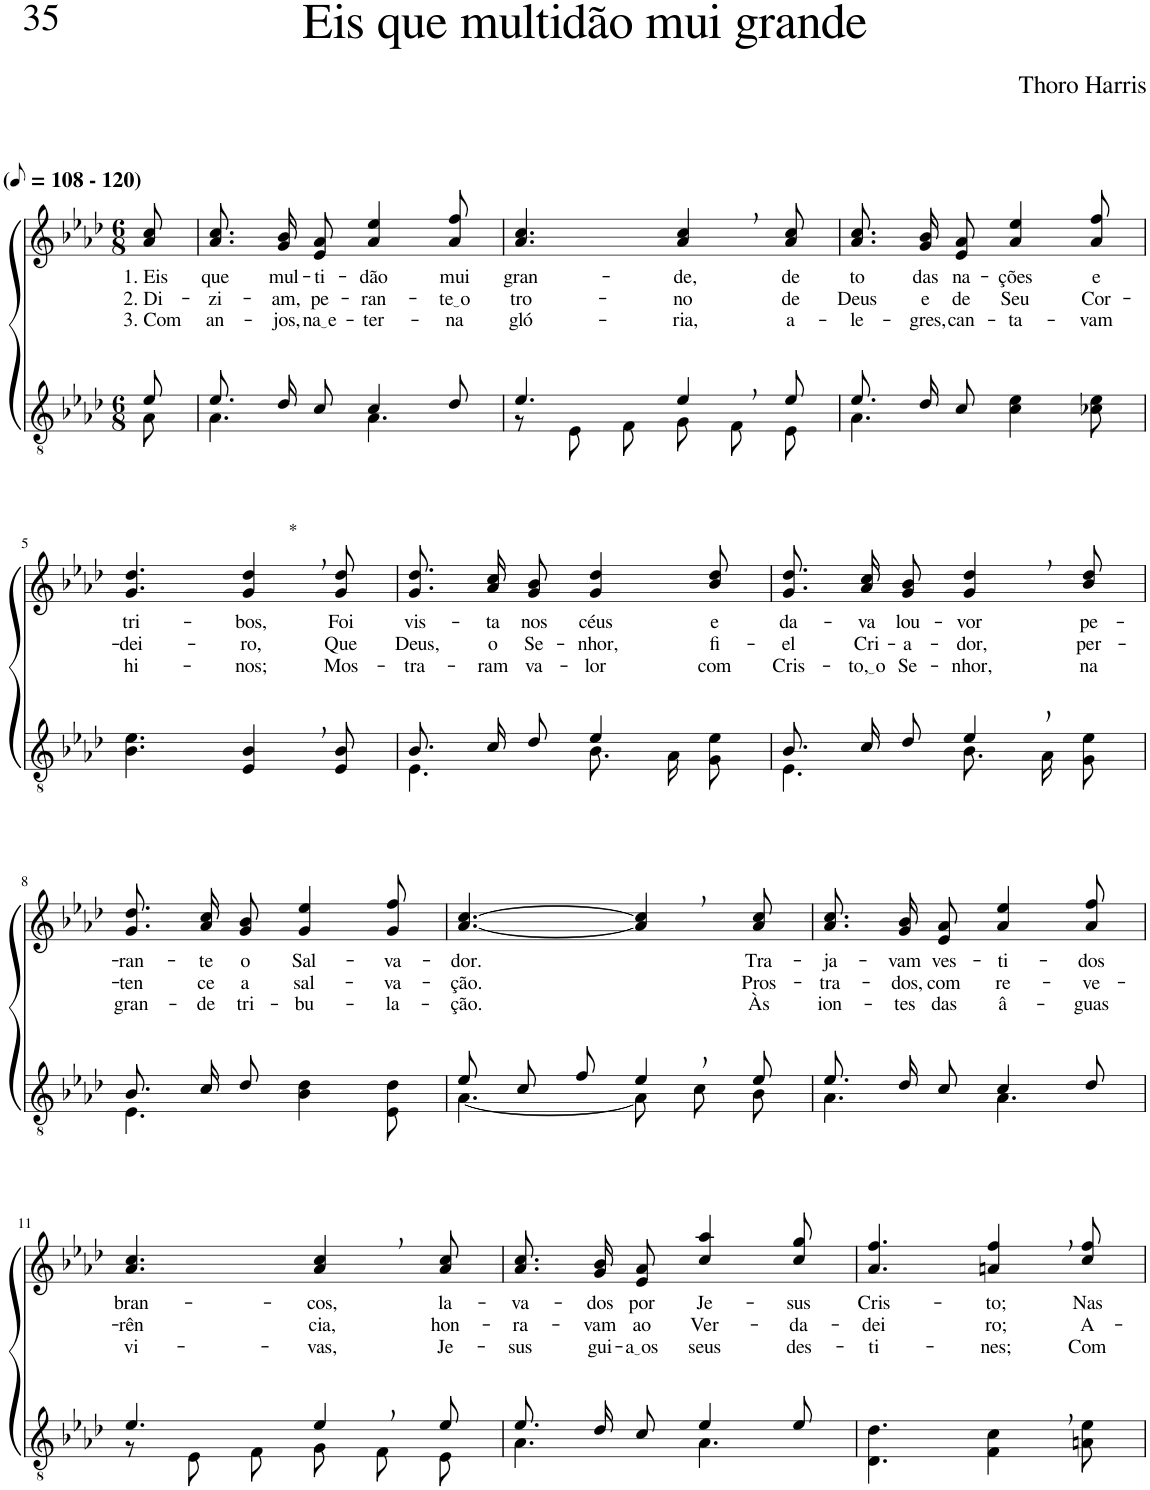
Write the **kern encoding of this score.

**kern	**kern	**text	**text	**text
*part2	*part1	*part1	*part1	*part1
*staff2	*staff1	*staff1	*staff1	*staff1
*I"Parte III e IV	*I"Parte I e II	*	*	*
*clefGv2	*clefG2	*	*	*
*Trd3c5	*Trd3c5	*	*	*
*k[b-e-a-d-]	*k[b-e-a-d-]	*	*	*
*M6/8	*M6/8	*	*	*
*MM54	*MM54	*	*	*
=1	=1	=1	=1	=1
*^	*	*	*	*
!	!	!LO:TX:a:B:t=(	!	!	!
!	!	!LO:TX:a:B:t=- 120)	!	!	!
!	!	!	!LO:LY:b	!LO:LY:b	!LO:LY:b
8e-/	8A-\	8a-/ 8cc/	1. Eis	2. Di-	3. Com
=2	=2	=2	=2	=2	=2
!	!	!	!LO:LY:b	!LO:LY:b	!LO:LY:b
8.e-/L	4.A-\	8.a-/ 8.cc/L	que	-zi-	an-
!	!	!	!LO:LY:b	!LO:LY:b	!LO:LY:b
16d-/K	.	16g/ 16b-/K	mul-	-am,	-jos,
!	!	!	!LO:LY:b	!LO:LY:b	!LO:LY:b
8c/J	.	8e-/ 8a-/J	-ti-	pe-	na e
!	!	!	!LO:LY:b	!LO:LY:b	!LO:LY:b
4c/	4.A-\	4a-/ 4ee-/	-dão	-ran-	-ter-
!	!	!	!LO:LY:b	!LO:LY:b	!LO:LY:b
8d-/	.	8a-/ 8ff/	mui	te o	-na
=3	=3	=3	=3	=3	=3
!	!	!	!LO:LY:b	!LO:LY:b	!LO:LY:b
4.e-/	8r	4.a-/ 4.cc/	gran-	tro-	gló-
.	8E-\L	.	.	.	.
.	8F\J	.	.	.	.
!	!	!	!LO:LY:b	!LO:LY:b	!LO:LY:b
4e-,/	8G\L	4a-/, 4cc/,	-de,	-no	-ria,
.	8F\	.	.	.	.
!	!	!	!LO:LY:b	!LO:LY:b	!LO:LY:b
8e-/	8E-\J	8a-/ 8cc/	de	de	a-
=4	=4	=4	=4	=4	=4
!	!	!	!LO:LY:b	!LO:LY:b	!LO:LY:b
8.e-/L	4.A-\	8.a-/ 8.cc/L	to	Deus	-le-
!	!	!	!LO:LY:b	!LO:LY:b	!LO:LY:b
16d-/K	.	16g/ 16b-/K	das	e	-gres,
!	!	!	!LO:LY:b	!LO:LY:b	!LO:LY:b
8c/J	.	8e-/ 8a-/J	na-	de	can-
!	!	!	!LO:LY:b	!LO:LY:b	!LO:LY:b
4c\ 4e-\	4.ryy	4a-/ 4ee-/	-ções	Seu	-ta-
!	!	!	!LO:LY:b	!LO:LY:b	!LO:LY:b
8c-X\ 8e-\	.	8a-/ 8ff/	e	Cor-	-vam
*v	*v	*	*	*	*
!!LO:LB:g=z
=5	=5	=5	=5	=5
!	!	!LO:LY:b	!LO:LY:b	!LO:LY:b
4.B-\ 4.e-\	4.g/ 4.dd-/	tri-	-dei-	hi-
!	!LO:TX:a:t=*	!	!	!
!	!	!LO:LY:b	!LO:LY:b	!LO:LY:b
4E-/, 4B-/,	4g/, 4dd-/,	-bos,	-ro,	-nos;
!	!	!LO:LY:b	!LO:LY:b	!LO:LY:b
8E-/ 8B-/	8g/ 8dd-/	Foi	Que	Mos-
=6	=6	=6	=6	=6
*^	*	*	*	*
!	!	!	!LO:LY:b	!LO:LY:b	!LO:LY:b
8.B-/L	4.E-\	8.g/ 8.dd-/L	vis-	Deus,	-tra-
!	!	!	!LO:LY:b	!LO:LY:b	!LO:LY:b
16c/K	.	16a-/ 16cc/K	-ta	o	-ram
!	!	!	!LO:LY:b	!LO:LY:b	!LO:LY:b
8d-/J	.	8g/ 8b-/J	nos	Se-	va-
!	!	!	!LO:LY:b	!LO:LY:b	!LO:LY:b
4e-/	8.B-\L	4g/ 4dd-/	céus	-nhor,	-lor
.	16A-\K	.	.	.	.
!	!	!	!LO:LY:b	!LO:LY:b	!LO:LY:b
8ryy	8G\ 8e-\J	8b-/ 8dd-/	e	fi-	com
=7	=7	=7	=7	=7	=7
!	!	!	!LO:LY:b	!LO:LY:b	!LO:LY:b
8.B-/L	4.E-\	8.g/ 8.dd-/L	da-	-el	Cris-
!	!	!	!LO:LY:b	!LO:LY:b	!LO:LY:b
16c/K	.	16a-/ 16cc/K	-va	Cri-	to, o
!	!	!	!LO:LY:b	!LO:LY:b	!LO:LY:b
8d-/J	.	8g/ 8b-/J	lou-	-a-	Se-
!	!	!	!LO:LY:b	!LO:LY:b	!LO:LY:b
4e-,/	8.B-\L	4g/, 4dd-/,	-vor	-dor,	-nhor,
.	16A-\K	.	.	.	.
!	!	!	!LO:LY:b	!LO:LY:b	!LO:LY:b
8ryy	8G\ 8e-\J	8b-/ 8dd-/	pe-	per-	na
!!LO:LB:g=z
=8	=8	=8	=8	=8	=8
!	!	!	!LO:LY:b	!LO:LY:b	!LO:LY:b
8.B-/L	4.E-\	8.g/ 8.dd-/L	-ran-	-ten	gran-
!	!	!	!LO:LY:b	!LO:LY:b	!LO:LY:b
16c/K	.	16a-/ 16cc/K	-te	ce	-de
!	!	!	!LO:LY:b	!LO:LY:b	!LO:LY:b
8d-/J	.	8g/ 8b-/J	o	a	tri-
!	!	!	!LO:LY:b	!LO:LY:b	!LO:LY:b
8ryy	4B-\ 4d-\	4g/ 4ee-/	Sal-	sal-	-bu-
4ryy	.	.	.	.	.
!	!	!	!LO:LY:b	!LO:LY:b	!LO:LY:b
.	8E-\ 8d-\	8g/ 8ff/	-va-	-va-	-la-
=9	=9	=9	=9	=9	=9
!	!	!	!LO:LY:b	!LO:LY:b	!LO:LY:b
8e-/L	[4.A-\	[4.a-/ [4.cc/	-dor.	-ção.	-ção.
8c/	.	.	.	.	.
8f/J	.	.	.	.	.
4e-,/	8A-\L]	4a-/], 4cc/],	.	.	.
.	8c\	.	.	.	.
!	!	!	!LO:LY:b	!LO:LY:b	!LO:LY:b
8e-/	8B-\J	8a-/ 8cc/	Tra-	Pros-	Às
=10	=10	=10	=10	=10	=10
!	!	!	!LO:LY:b	!LO:LY:b	!LO:LY:b
8.e-/L	4.A-\	8.a-/ 8.cc/L	-ja-	-tra-	ion-
!	!	!	!LO:LY:b	!LO:LY:b	!LO:LY:b
16d-/K	.	16g/ 16b-/K	-vam	-dos,	-tes
!	!	!	!LO:LY:b	!LO:LY:b	!LO:LY:b
8c/J	.	8e-/ 8a-/J	ves-	com	das
!	!	!	!LO:LY:b	!LO:LY:b	!LO:LY:b
4c/	4.A-\	4a-/ 4ee-/	-ti-	re-	â-
!	!	!	!LO:LY:b	!LO:LY:b	!LO:LY:b
8d-/	.	8a-/ 8ff/	-dos	-ve-	-guas
!!LO:LB:g=z
=11	=11	=11	=11	=11	=11
!	!	!	!LO:LY:b	!LO:LY:b	!LO:LY:b
4.e-/	8r	4.a-/ 4.cc/	bran-	-rên	vi-
.	8E-\L	.	.	.	.
.	8F\J	.	.	.	.
!	!	!	!LO:LY:b	!LO:LY:b	!LO:LY:b
4e-,/	8G\L	4a-/, 4cc/,	-cos,	cia,	-vas,
.	8F\	.	.	.	.
!	!	!	!LO:LY:b	!LO:LY:b	!LO:LY:b
8e-/	8E-\J	8a-/ 8cc/	la-	hon-	Je-
=12	=12	=12	=12	=12	=12
!	!	!	!LO:LY:b	!LO:LY:b	!LO:LY:b
8.e-/L	4.A-\	8.a-/ 8.cc/L	-va-	-ra-	-sus
!	!	!	!LO:LY:b	!LO:LY:b	!LO:LY:b
16d-/K	.	16g/ 16b-/K	-dos	-vam	gui-
!	!	!	!LO:LY:b	!LO:LY:b	!LO:LY:b
8c/J	.	8e-/ 8a-/J	por	ao	a os
!	!	!	!LO:LY:b	!LO:LY:b	!LO:LY:b
4e-/	4.A-\	4cc/ 4aa-/	Je-	Ver-	seus
!	!	!	!LO:LY:b	!LO:LY:b	!LO:LY:b
8e-/	.	8cc/ 8gg/	-sus	-da-	des-
*v	*v	*	*	*	*
=13	=13	=13	=13	=13
!	!	!LO:LY:b	!LO:LY:b	!LO:LY:b
4.D-\ 4.d-\	4.a-/ 4.ff/	Cris-	-dei	-ti-
!	!	!LO:LY:b	!LO:LY:b	!LO:LY:b
4F\, 4c\,	4an/, 4ff/,	-to;	ro;	-nes;
!	!	!LO:LY:b	!LO:LY:b	!LO:LY:b
8An\ 8e-\	8cc/ 8ff/	Nas	A-	Com
=	=	=	=	=
*-	*-	*-	*-	*-
